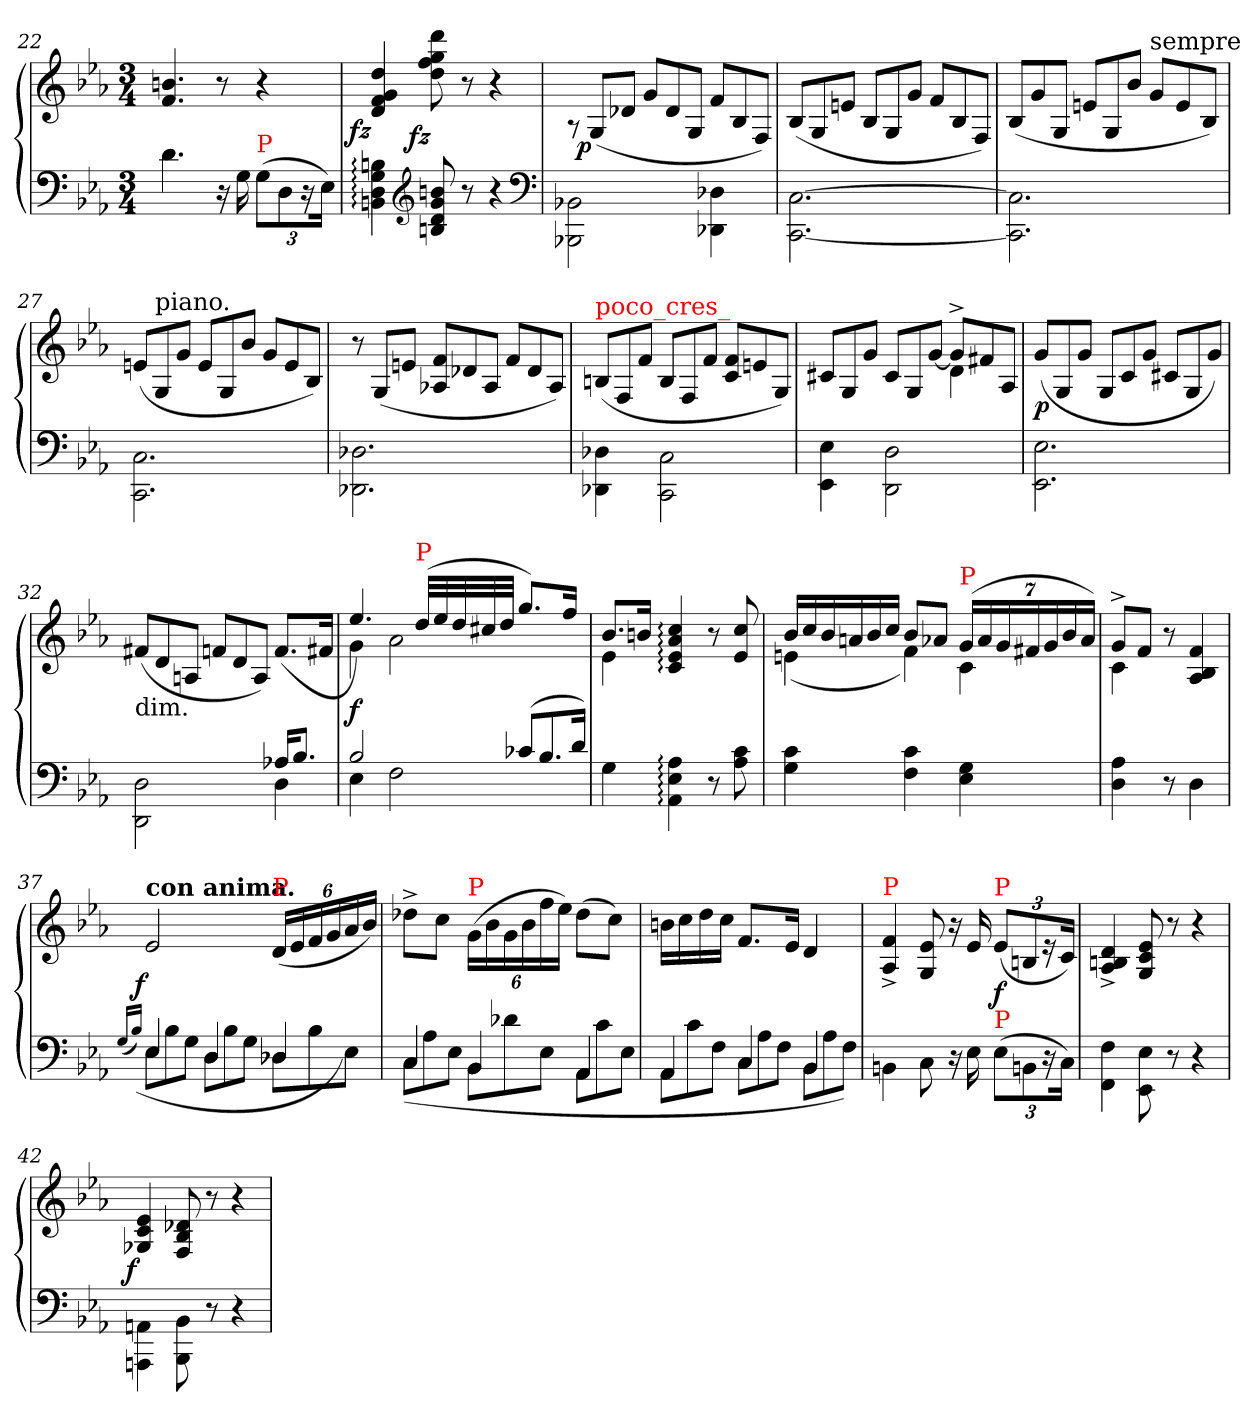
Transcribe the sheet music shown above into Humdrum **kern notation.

**kern	**kern	**dynam
*part1	*part1	*part1
*staff2	*staff1	*staff1/2
*clefF4	*clefG2	*
*k[b-e-a-]	*k[b-e-a-]	*
*E-:	*E-:	*
*M3/4	*M3/4	*
=22	=22	=22
4.d	4.bn 4.f	.
16r	8r	.
16G	.	.
*Xbrackettup	*	*
!LO:TX:a:color=red:t=P	!	!
(12GL	4r	.
12D	.	.
24r	.	.
24E-Jk)	.	.
=23	=23	=23
!	!	!LO:DY:rj
4Bn: 4G: 4D: 4BBn:	4dd 4g 4f 4d	fz
*clefG2	*	*
!	!	!LO:DY:rj
8bn 8g 8d 8Bn	8ddd 8gg 8ff 8dd	fz
8r	8r	.
4r	4r	.
*clefF4	*	*
=24	=24	=24
*	*Xtuplet	*
2BB-X\ 2BBB-X\	12rA	.
!	!	!LO:DY:rj
.	(>12G/L	p
.	12d-XJ	.
.	12gL	.
.	12d-	.
.	12G/J	.
4D-X\ 4DD-X\	12fL	.
.	12B-/	.
.	12F/J)	.
=25	=25	=25
[2.C\ [2.CC\	(>12B-/L	.
.	12G/	.
.	12enJ	.
.	12B-/L	.
.	12G/	.
.	12gJ	.
.	12fL	.
.	12B-	.
.	12F/J)	.
=26	=26	=26
2.C]\ 2.CC]\	(>12B-/L	.
.	12g	.
.	12G/J	.
.	12enL	.
.	12G/	.
.	12b-J	.
!	!LO:TX:a:t=sempre	!
.	12gL	.
.	12e	.
.	12B-J)	.
=27	=27	=27
2.C\ 2.CC\	(>12enL	.
!	!LO:TX:a:t=piano.	!
.	12G/	.
.	12gJ	.
.	12eL	.
.	12G/	.
.	12b-J	.
.	12gL	.
.	12e	.
.	12B-J)	.
=28	=28	=28
2.D-X\ 2.DD-X\	12r	.
.	(>12G/L	.
.	12enJ	.
.	12f 12A-XL	.
.	12d-X	.
.	12A-/J	.
.	12fL	.
.	12d-	.
.	12A-/J)	.
=29	=29	=29
!	!LO:TX:a:color=red:t=poco_cres_	!
4D-X\ 4DD-X\	(>12Bn/L	.
.	12F/	.
.	12fJ	.
2C\ 2CC\	12B/L	.
.	12F/	.
.	12fJ	.
.	12f 12cL	.
.	12en	.
.	12G/J)	.
=30	=30	=30
*	*^	*
4E-\ 4EE-\	12c#XL	2ryy	.
.	12G/	.	.
.	12gJ	.	.
2D\ 2DD\	12c#L	.	.
.	12G/	.	.
.	[12gJ	.	.
.	12g^>L]	4d	.
.	12f#X	.	.
.	12A-/J	.	.
*	*v	*v	*
=31	=31	=31
2.E-\ 2.EE-\	(>12gL	p
.	12G/	.
.	12gJ	.
.	12G/L	.
.	12c	.
.	12gJ	.
.	12c#XL	.
.	12G/	.
.	12gJ)	.
=32	=32	=32
*^	*	*
!	!	!LO:TX:c:t=dim.	!
2D\ 2DD\	2ryy	(>12f#XL	.
.	.	12d	.
.	.	12An/J	.
.	.	12fnL	.
.	.	12d	.
.	.	12A/J)	.
16A-XKL	4D	(>8.fL	.
8.B-J	.	.	.
.	.	16f#XJk	.
=33	=33	=33	=33
*	*	*^	*
2B-	4E-	4.ee-)	4g	f
.	2F	.	2a-	.
!	!	!LO:TX:a:color=red:t=P	!	!
.	.	(<40ddLLL	.	.
.	.	40ee-	.	.
.	.	40dd	.	.
.	.	40cc#X	.	.
.	.	40ddJJJ	.	.
*Xtuplet	*	*	*	*
(<12c-XL	.	8.ggL)	.	.
12.B-	.	.	.	.
.	.	16ffJk	.	.
24dJk)	.	.	.	.
*v	*v	*	*	*
=34	=34	=34	=34
4G	8.b-L	4e-	.
.	16bnJk	.	.
4A-: 4E-: 4AA-:	4cc: 4a-: 4e-: 4c:	2ryy	.
8r	8r	.	.
8c 8A-	8cc 8e-	.	.
=35	=35	=35	=35
4c 4G	24b-LL	(<4en	.
.	24cc	.	.
.	24b-	.	.
.	24an	.	.
.	24b-	.	.
.	24ccJJ	.	.
4c 4F	8b-L	4f)	.
.	8a-XJ	.	.
*	*tuplet	*	*
*	*Xbrackettup	*	*
!	!LO:TX:a:color=red:t=P	!	!
4G 4E-	(<28gLL	4c	.
.	28a-	.	.
.	28g	.	.
.	28f#X	.	.
.	28g	.	.
.	28b-	.	.
.	28a-JJ)	.	.
=36	=36	=36	=36
4A- 4D	8g^>L	4c	.
.	8fJ	.	.
8r	8r	8ryy	.
4D\	4f/ 4B-/ 4A-/	4ryy	.
*	*v	*v	*
=37	=37	=37
(<16qqG/LL	.	.
(>16qqB-/JJ)	.	.
*^	*	*
!	!	!LO:TX:a:B:t=con anima.	!
!	!	!	!LO:DY:rj
4E-	12E-L	2e-	f
.	12B-	.	.
.	12GJ	.	.
4D	12DL	.	.
.	12B-	.	.
.	12GJ	.	.
!	!	!LO:TX:a:color=red:t=P	!
4D-X	12D-XL	(24dLL	.
.	.	24e-	.
.	12B-	24f	.
.	.	24g	.
.	12E-J)	24a-	.
.	.	24b-JJ)	.
=38	=38	=38	=38
4C	(>12CL	8dd-X^<L	.
.	12A-	.	.
.	.	8ccJ	.
.	12E-J	.	.
!	!	!LO:TX:a:color=red:t=P	!
4BB-	12BB-L	(24gLL	.
.	.	24b-	.
.	12d-X	24g	.
.	.	24b-	.
.	12E-J	24ff	.
.	.	24ee-JJ)	.
4AA-	12AA-L	(8dd-L	.
.	12c	.	.
.	.	8ccJ)	.
.	12E-J	.	.
=39	=39	=39	=39
4AA-	12AA-L	16bnLL	.
.	.	16cc	.
.	12c	.	.
.	.	16dd	.
.	12FJ	.	.
.	.	16ccJJ	.
4C	12CL	8.fL	.
.	12A-	.	.
.	12FJ	.	.
.	.	16e-Jk	.
4BB-	12BB-L	4d	.
.	12A-	.	.
.	12FJ)	.	.
=40	=40	=40	=40
!	!	!LO:TX:a:color=red:t=P	!
*v	*v	*	*
4BBn\	4f^>/ 4A-^>/	.
8C\	8e-/ 8G/	.
16r	16r	.
16E-\	16e-	.
*tuplet	*	*
!	!LO:TX:a:color=red:t=P	!
!LO:TX:a:color=red:t=P	!	!
(12E-\L	(12e-L	f
12BBn\	12Bn	.
24r	24re	.
24C\Jk)	24cJk)	.
=41	=41	=41
4F\ 4FF\	4d^>/ 4Bn^>/ 4A-^>/	.
8E-\ 8EE-\	8e-/ 8c/ 8G/	.
8r	8r	.
4r	4r	.
=42	=42	=42
!	!	!LO:DY:rj
4AAn\ 4AAAn\	4e- 4c 4G-X	f
8BB-\ 8BBB-\	8d-X/ 8B-/ 8F/	.
8r	8r	.
4r	4r	.
=	=	=
*-	*-	*-
